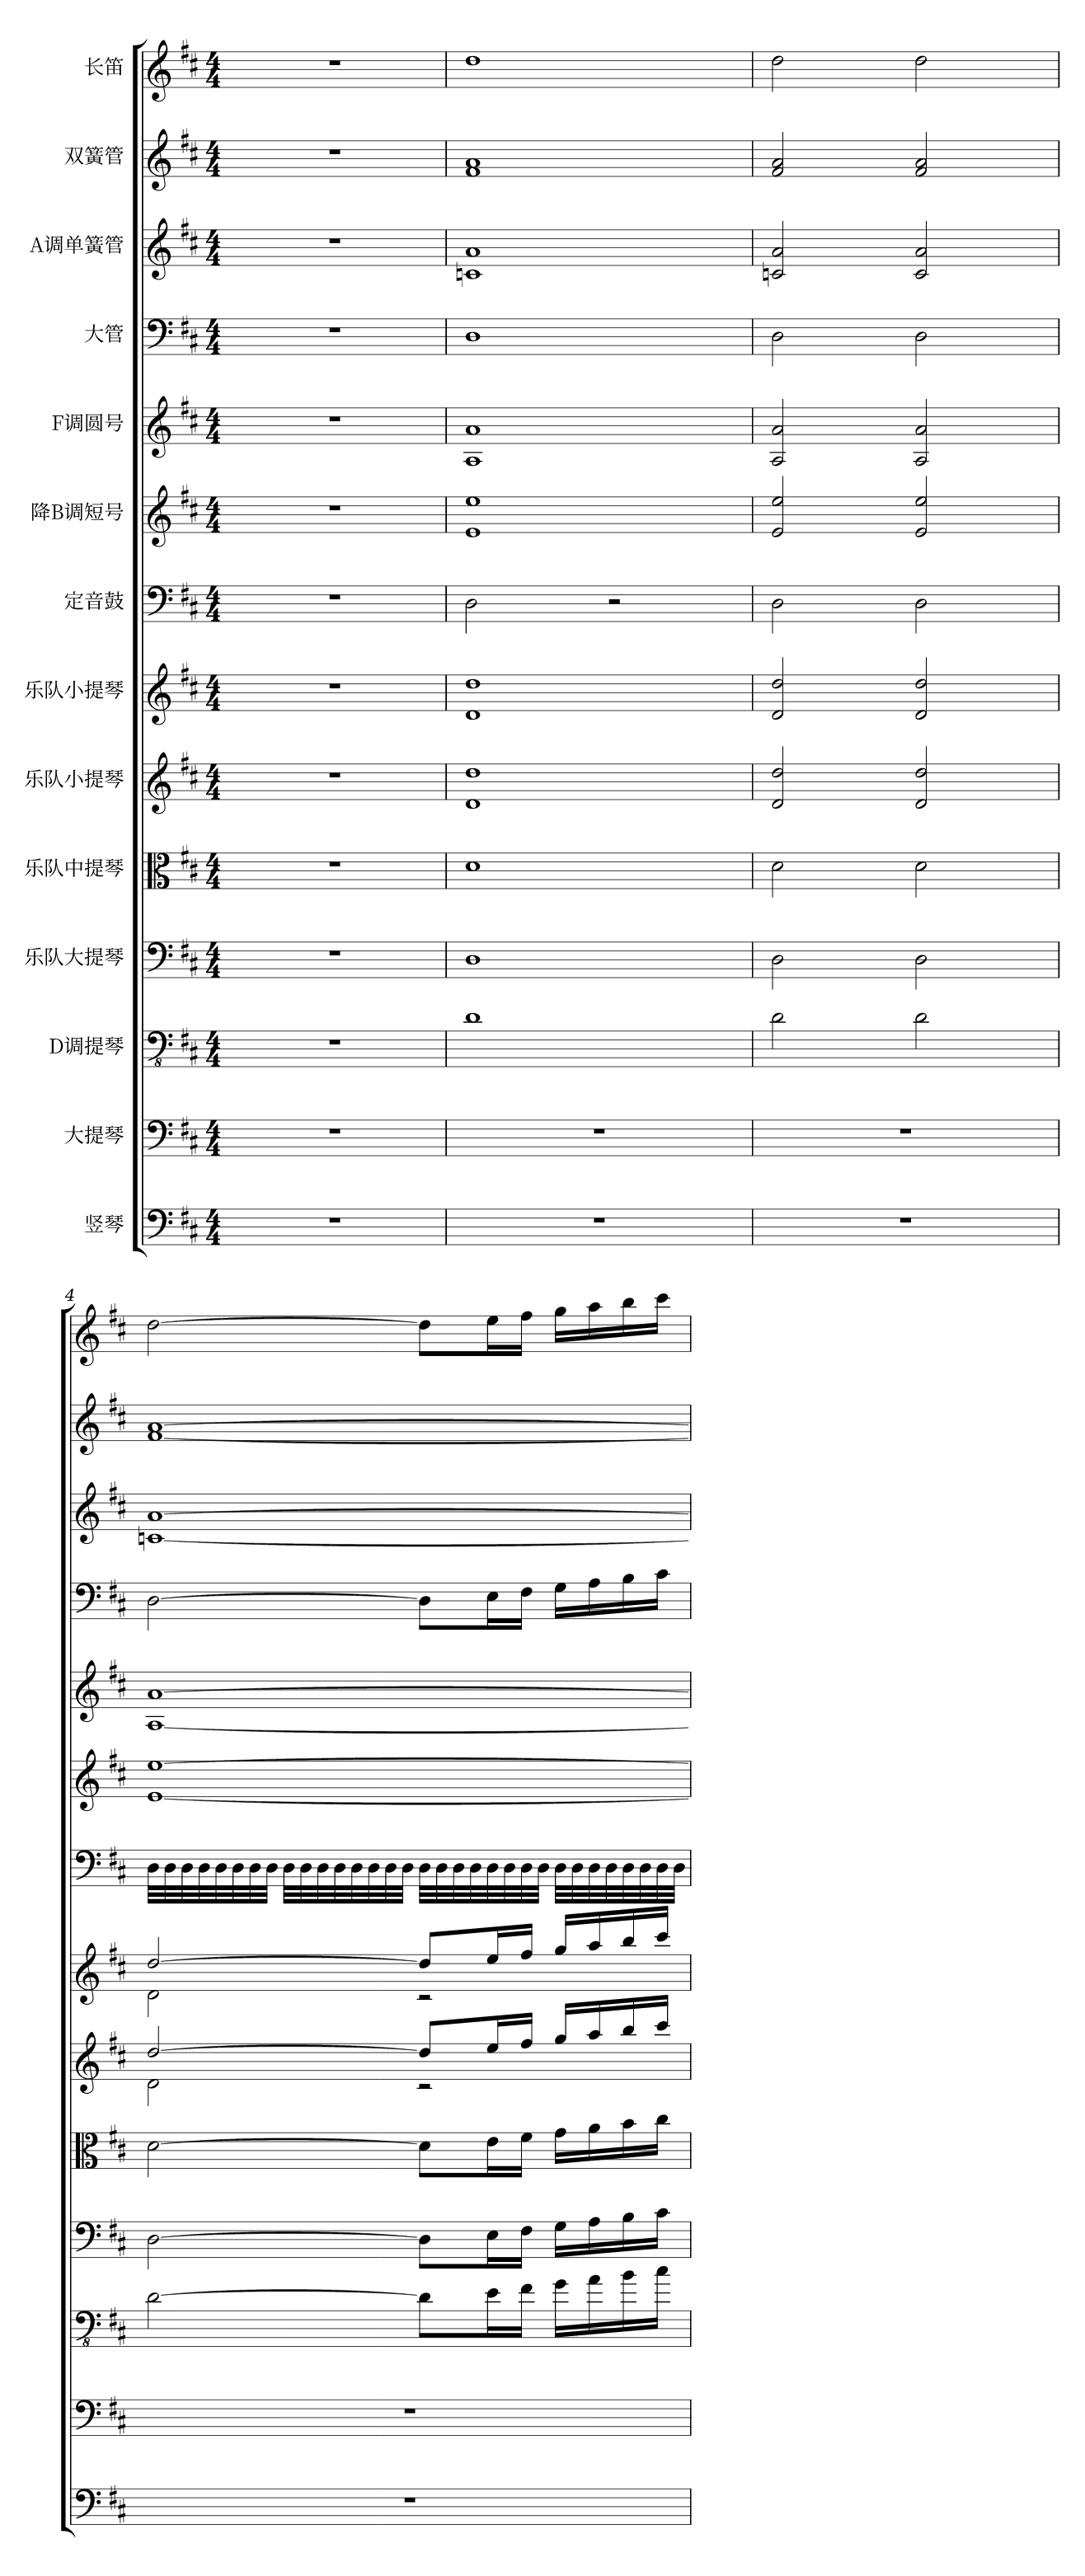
**kern	**kern	**kern	**kern	**kern	**kern	**kern	**kern	**kern	**kern	**kern	**kern	**kern	**kern
*part14	*part13	*part12	*part11	*part10	*part9	*part8	*part7	*part6	*part5	*part4	*part3	*part2	*part1
*staff14	*staff13	*staff12	*staff11	*staff10	*staff9	*staff8	*staff7	*staff6	*staff5	*staff4	*staff3	*staff2	*staff1
*I"竖琴	*I"大提琴	*I"D调提琴	*I"乐队大提琴	*I"乐队中提琴	*I"乐队小提琴	*I"乐队小提琴	*I"定音鼓	*I"降B调短号	*I"F调圆号	*I"大管	*I"A调单簧管	*I"双簧管	*I"长笛
*clefF4	*clefF4	*clefFv4	*clefF4	*clefC3	*clefG2	*clefG2	*clefF4	*clefG2	*clefG2	*clefF4	*clefG2	*clefG2	*clefG2
*	*	*ITrd7c12	*	*	*	*	*	*ITrd1c2	*ITrd4c7	*	*ITrd2c3	*	*
*k[f#c#]	*k[f#c#]	*k[f#c#]	*k[f#c#]	*k[f#c#]	*k[f#c#]	*k[f#c#]	*k[f#c#]	*k[]	*k[f#]	*k[f#c#]	*k[f#c#g#d#a#]	*k[f#c#]	*k[f#c#]
*M4/4	*M4/4	*M4/4	*M4/4	*M4/4	*M4/4	*M4/4	*M4/4	*M4/4	*M4/4	*M4/4	*M4/4	*M4/4	*M4/4
*MM174	*MM174	*MM174	*MM174	*MM174	*MM174	*MM174	*MM174	*MM174	*MM174	*MM174	*MM174	*MM174	*MM174
=1	=1	=1	=1	=1	=1	=1	=1	=1	=1	=1	=1	=1	=1
1r	1r	1r	1r	1r	1r	1r	1r	1r	1r	1r	1r	1r	1r
=2	=2	=2	=2	=2	=2	=2	=2	=2	=2	=2	=2	=2	=2
*	*	*	*	*	*	*	*	*	*	*	*	*	*MM168
1r	1r	1DD	1D	1d	1d 1dd	1d 1dd	2D\	1d 1dd	1D 1d	1D	1An 1f#	1f# 1a	1dd
.	.	.	.	.	.	.	2r	.	.	.	.	.	.
=3	=3	=3	=3	=3	=3	=3	=3	=3	=3	=3	=3	=3	=3
*	*	*	*	*	*	*	*	*	*	*	*	*	*MM174
1r	1r	2DD\	2D\	2d\	2d/ 2dd/	2d/ 2dd/	2D\	2d/ 2dd/	2D/ 2d/	2D\	2An/ 2f#/	2f#/ 2a/	2dd\
.	.	2DD\	2D\	2d\	2d/ 2dd/	2d/ 2dd/	2D\	2d/ 2dd/	2D/ 2d/	2D\	2A/ 2f#/	2f#/ 2a/	2dd\
=4	=4	=4	=4	=4	=4	=4	=4	=4	=4	=4	=4	=4	=4
*	*	*	*	*	*^	*^	*	*	*	*	*	*	*
1r	1r	[2DD\	[2D\	[2d\	[2dd/	2d\	[2dd/	2d\	32D\LLL	[1d [1dd	[1D [1d	[2D\	[1An [1f#	[1f# [1a	[2dd\
.	.	.	.	.	.	.	.	.	32D\	.	.	.	.	.	.
.	.	.	.	.	.	.	.	.	32D\	.	.	.	.	.	.
.	.	.	.	.	.	.	.	.	32D\	.	.	.	.	.	.
.	.	.	.	.	.	.	.	.	32D\	.	.	.	.	.	.
.	.	.	.	.	.	.	.	.	32D\	.	.	.	.	.	.
.	.	.	.	.	.	.	.	.	32D\	.	.	.	.	.	.
.	.	.	.	.	.	.	.	.	32D\JJJ	.	.	.	.	.	.
.	.	.	.	.	.	.	.	.	32D\LLL	.	.	.	.	.	.
.	.	.	.	.	.	.	.	.	32D\	.	.	.	.	.	.
.	.	.	.	.	.	.	.	.	32D\	.	.	.	.	.	.
.	.	.	.	.	.	.	.	.	32D\	.	.	.	.	.	.
.	.	.	.	.	.	.	.	.	32D\	.	.	.	.	.	.
.	.	.	.	.	.	.	.	.	32D\	.	.	.	.	.	.
.	.	.	.	.	.	.	.	.	32D\	.	.	.	.	.	.
.	.	.	.	.	.	.	.	.	32D\JJJ	.	.	.	.	.	.
.	.	8DD\L]	8D\L]	8d\L]	8dd/L]	2r	8dd/L]	2r	32D\LLL	.	.	8D\L]	.	.	8dd\L]
.	.	.	.	.	.	.	.	.	32D\	.	.	.	.	.	.
.	.	.	.	.	.	.	.	.	32D\	.	.	.	.	.	.
.	.	.	.	.	.	.	.	.	32D\	.	.	.	.	.	.
.	.	16EE\L	16E\L	16e\L	16ee/L	.	16ee/L	.	32D\	.	.	16E\L	.	.	16ee\L
.	.	.	.	.	.	.	.	.	32D\	.	.	.	.	.	.
.	.	16FF#\JJ	16F#\JJ	16f#\JJ	16ff#/JJ	.	16ff#/JJ	.	32D\	.	.	16F#\JJ	.	.	16ff#\JJ
.	.	.	.	.	.	.	.	.	32D\JJJ	.	.	.	.	.	.
.	.	16GG\LL	16G\LL	16g\LL	16gg/LL	.	16gg/LL	.	32D\LLL	.	.	16G\LL	.	.	16gg\LL
.	.	.	.	.	.	.	.	.	32D\	.	.	.	.	.	.
.	.	16AA\	16A\	16a\	16aa/	.	16aa/	.	32D\	.	.	16A\	.	.	16aa\
.	.	.	.	.	.	.	.	.	32D\	.	.	.	.	.	.
.	.	16BB\	16B\	16b\	16bb/	.	16bb/	.	32D\	.	.	16B\	.	.	16bb\
.	.	.	.	.	.	.	.	.	32D\	.	.	.	.	.	.
.	.	16C#\JJ	16c#\JJ	16cc#\JJ	16ccc#/JJ	.	16ccc#/JJ	.	32D\	.	.	16c#\JJ	.	.	16ccc#\JJ
.	.	.	.	.	.	.	.	.	32D\JJJ	.	.	.	.	.	.
*	*	*	*	*	*v	*v	*	*	*	*	*	*	*	*	*
*	*	*	*	*	*	*v	*v	*	*	*	*	*	*	*
=	=	=	=	=	=	=	=	=	=	=	=	=	=
*-	*-	*-	*-	*-	*-	*-	*-	*-	*-	*-	*-	*-	*-
